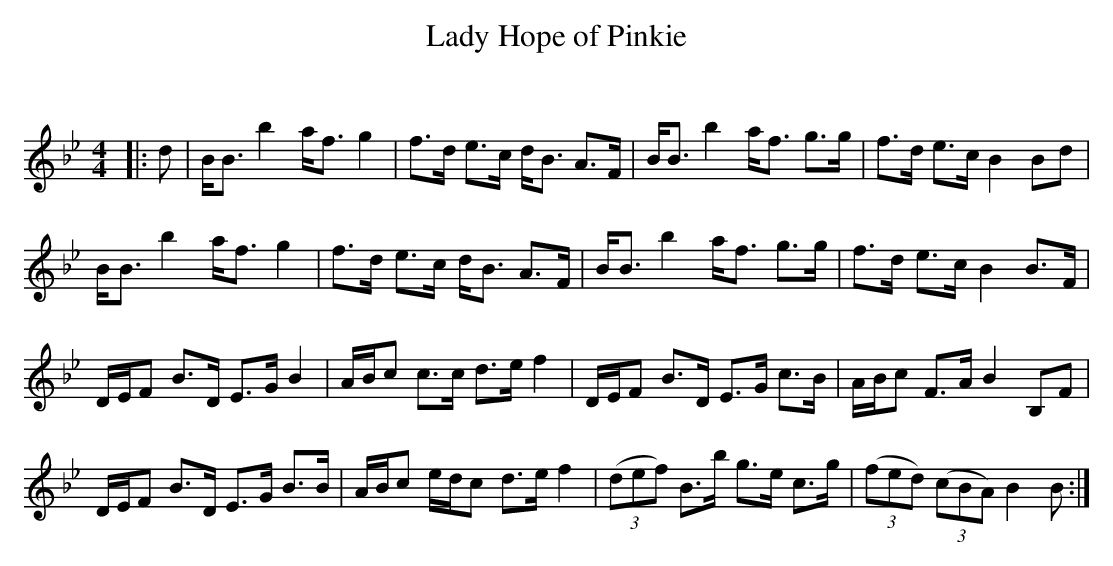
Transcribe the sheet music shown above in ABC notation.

X:1
T: Lady Hope of Pinkie
C:
Q: 128
K:Bb
M:4/4
L:1/16
|:d2|BB3 b4 af3 g4|f3d e3c dB3 A3F|BB3 b4 af3 g3g|f3d e3c B4 B2d2|
BB3 b4 af3 g4|f3d e3c dB3 A3F|BB3 b4 af3 g3g|f3d e3c B4 B3F|
DEF2 B3D E3G B4|ABc2 c3c d3e f4|DEF2 B3D E3G c3B|ABc2 F3A B4 B,2F2|
DEF2 B3D E3G B3B|ABc2 edc2 d3e f4|((3d2e2f2) B3b g3e c3g|((3f2e2d2) ((3c2B2A2) B4 B2:|
